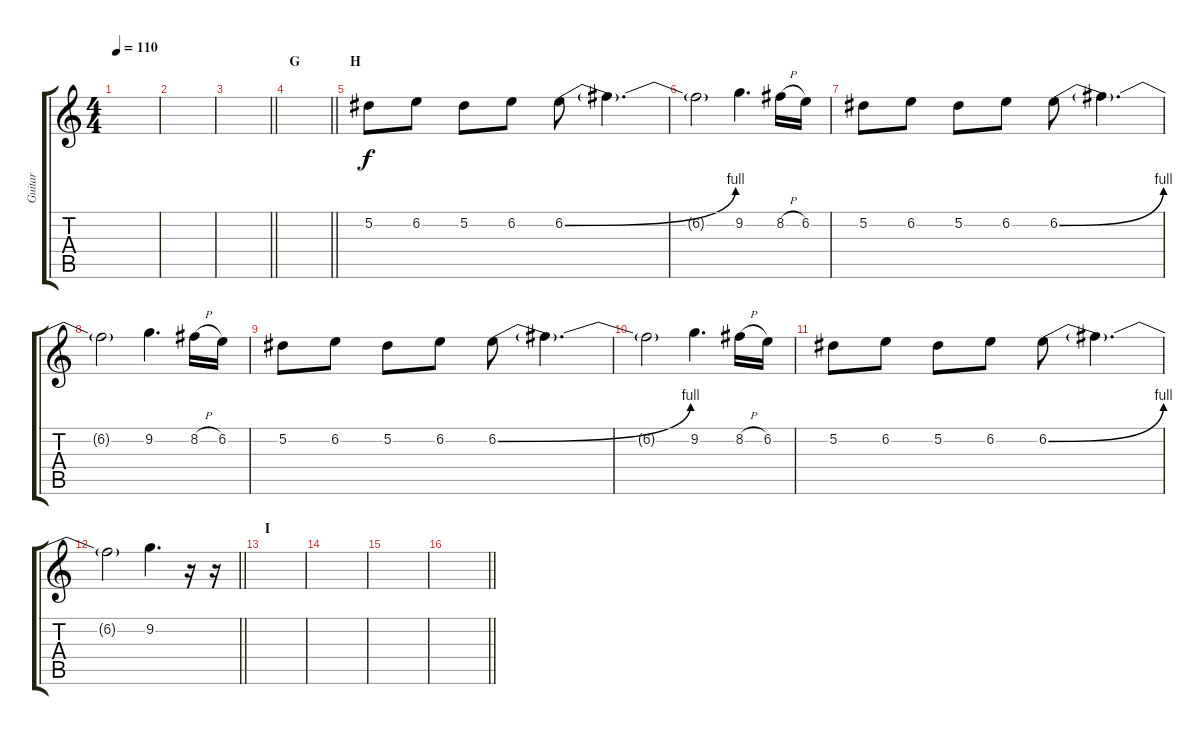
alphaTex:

\track ("Guitar" "Guitar") {instrument distortionguitar}
\staff {score tabs}
\tuning (Eb4 Bb3 Gb3 Db3 Ab2 Db2) {hide}
\ts (4 4)
\tempo 110
\clef g2
\ks c
|
|
\barLineRight lightlight
|
\section ("" "G")
\barLineRight lightlight
|
\section ("" "H")
5.2.8 6.2.8 5.2.8 6.2.8 6.2{be (bend 0 0 60 4)}.8 6.2{t}.4{d} |
6.2{t}.2 9.2.4{d} 8.2{h}.16 6.2.16 |
5.2.8 6.2.8 5.2.8 6.2.8 6.2{be (bend 0 0 60 4)}.8 6.2{t}.4{d} |
6.2{t}.2 9.2.4{d} 8.2{h}.16 6.2.16 |
5.2.8 6.2.8 5.2.8 6.2.8 6.2{be (bend 0 0 60 4)}.8 6.2{t}.4{d} |
6.2{t}.2 9.2.4{d} 8.2{h}.16 6.2.16 |
5.2.8 6.2.8 5.2.8 6.2.8 6.2{be (bend 0 0 60 4)}.8 6.2{t}.4{d} |
\barLineRight lightlight
6.2{t}.2 9.2.4{d} r.16 r.16 |
\section ("" "I")
|
|
|
\barLineRight lightlight
